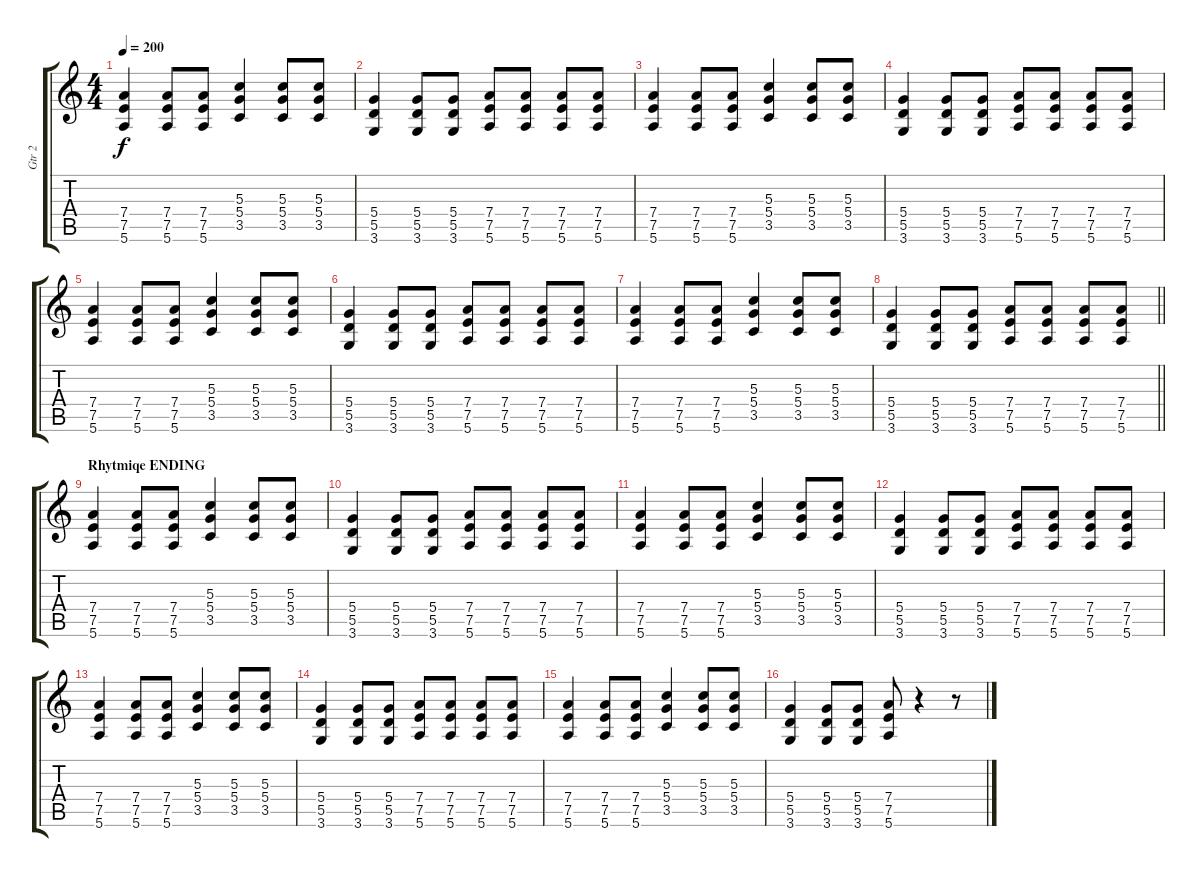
\track ("Gtr 2" "Gtr 2") {instrument overdrivenguitar}
\staff {score tabs}
\tuning (E4 B3 G3 D3 A2 E2) {hide}
\ts (4 4)
\tempo 200
\clef g2
\ks c
(7.4 7.5 5.6).4{dy f} (7.4 7.5 5.6).8 (7.4 7.5 5.6).8 (5.3 5.4 3.5).4 (5.3 5.4 3.5).8 (5.3 5.4 3.5).8 |
(5.4 5.5 3.6).4 (5.4 5.5 3.6).8 (5.4 5.5 3.6).8 (7.4 7.5 5.6).8 (7.4 7.5 5.6).8 (7.4 7.5 5.6).8 (7.4 7.5 5.6).8 |
(7.4 7.5 5.6).4 (7.4 7.5 5.6).8 (7.4 7.5 5.6).8 (5.3 5.4 3.5).4 (5.3 5.4 3.5).8 (5.3 5.4 3.5).8 |
(5.4 5.5 3.6).4 (5.4 5.5 3.6).8 (5.4 5.5 3.6).8 (7.4 7.5 5.6).8 (7.4 7.5 5.6).8 (7.4 7.5 5.6).8 (7.4 7.5 5.6).8 |
(7.4 7.5 5.6).4 (7.4 7.5 5.6).8 (7.4 7.5 5.6).8 (5.3 5.4 3.5).4 (5.3 5.4 3.5).8 (5.3 5.4 3.5).8 |
(5.4 5.5 3.6).4 (5.4 5.5 3.6).8 (5.4 5.5 3.6).8 (7.4 7.5 5.6).8 (7.4 7.5 5.6).8 (7.4 7.5 5.6).8 (7.4 7.5 5.6).8 |
(7.4 7.5 5.6).4 (7.4 7.5 5.6).8 (7.4 7.5 5.6).8 (5.3 5.4 3.5).4 (5.3 5.4 3.5).8 (5.3 5.4 3.5).8 |
\barLineRight lightlight
(5.4 5.5 3.6).4 (5.4 5.5 3.6).8 (5.4 5.5 3.6).8 (7.4 7.5 5.6).8 (7.4 7.5 5.6).8 (7.4 7.5 5.6).8 (7.4 7.5 5.6).8 |
\section ("" "Rhytmiqe ENDING")
(7.4 7.5 5.6).4 (7.4 7.5 5.6).8 (7.4 7.5 5.6).8 (5.3 5.4 3.5).4 (5.3 5.4 3.5).8 (5.3 5.4 3.5).8 |
(5.4 5.5 3.6).4 (5.4 5.5 3.6).8 (5.4 5.5 3.6).8 (7.4 7.5 5.6).8 (7.4 7.5 5.6).8 (7.4 7.5 5.6).8 (7.4 7.5 5.6).8 |
(7.4 7.5 5.6).4 (7.4 7.5 5.6).8 (7.4 7.5 5.6).8 (5.3 5.4 3.5).4 (5.3 5.4 3.5).8 (5.3 5.4 3.5).8 |
(5.4 5.5 3.6).4 (5.4 5.5 3.6).8 (5.4 5.5 3.6).8 (7.4 7.5 5.6).8 (7.4 7.5 5.6).8 (7.4 7.5 5.6).8 (7.4 7.5 5.6).8 |
(7.4 7.5 5.6).4 (7.4 7.5 5.6).8 (7.4 7.5 5.6).8 (5.3 5.4 3.5).4 (5.3 5.4 3.5).8 (5.3 5.4 3.5).8 |
(5.4 5.5 3.6).4 (5.4 5.5 3.6).8 (5.4 5.5 3.6).8 (7.4 7.5 5.6).8 (7.4 7.5 5.6).8 (7.4 7.5 5.6).8 (7.4 7.5 5.6).8 |
(7.4 7.5 5.6).4 (7.4 7.5 5.6).8 (7.4 7.5 5.6).8 (5.3 5.4 3.5).4 (5.3 5.4 3.5).8 (5.3 5.4 3.5).8 |
(5.4 5.5 3.6).4 (5.4 5.5 3.6).8 (5.4 5.5 3.6).8 (7.4 7.5 5.6).8 r.4 r.8
